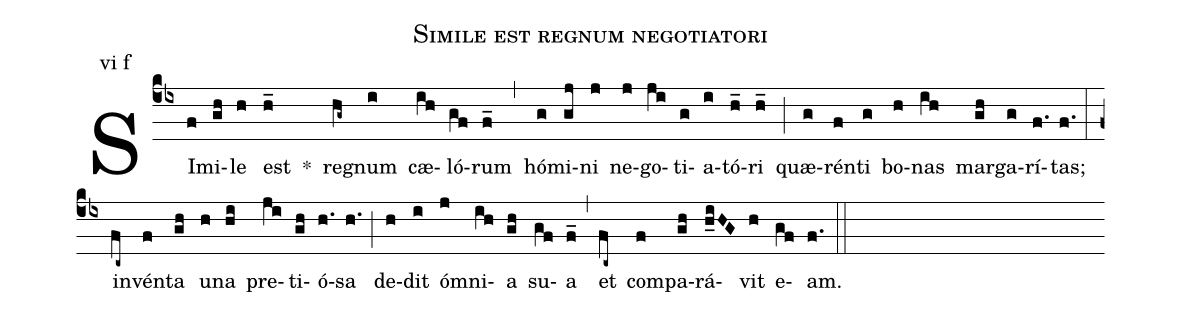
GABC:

name: Simile est regnum negotiatori;
annotation: vi f;
mode: 6;
%%
(cb4)
SI(f)mi(gh)le(h) est(h_) *()
re(hg~)gnum(i) cæ(ih)ló(gf)rum(f_) (,)
hó(g)mi(gj)ni(j) ne(j)go(ji)ti(g)a(i)tó(h_)ri(h_) (;)
quæ(g)rén(f)ti(g) bo(h)nas(ih) mar(gh)ga(g)rí(f.)tas;(f.) (:)
in(fc~)vén(f)ta(gh) u(h)na(hi) pre(ji)ti(gh)ó(h.)sa(h.) (;)
de(h)dit(i) ó(j)mni(ih)a(gh) su(gf)a(f_) (,)
et(fc~) com(f)pa(gh)rá(h_iHG)vit(h) e(gf)am.(f.) (::)
